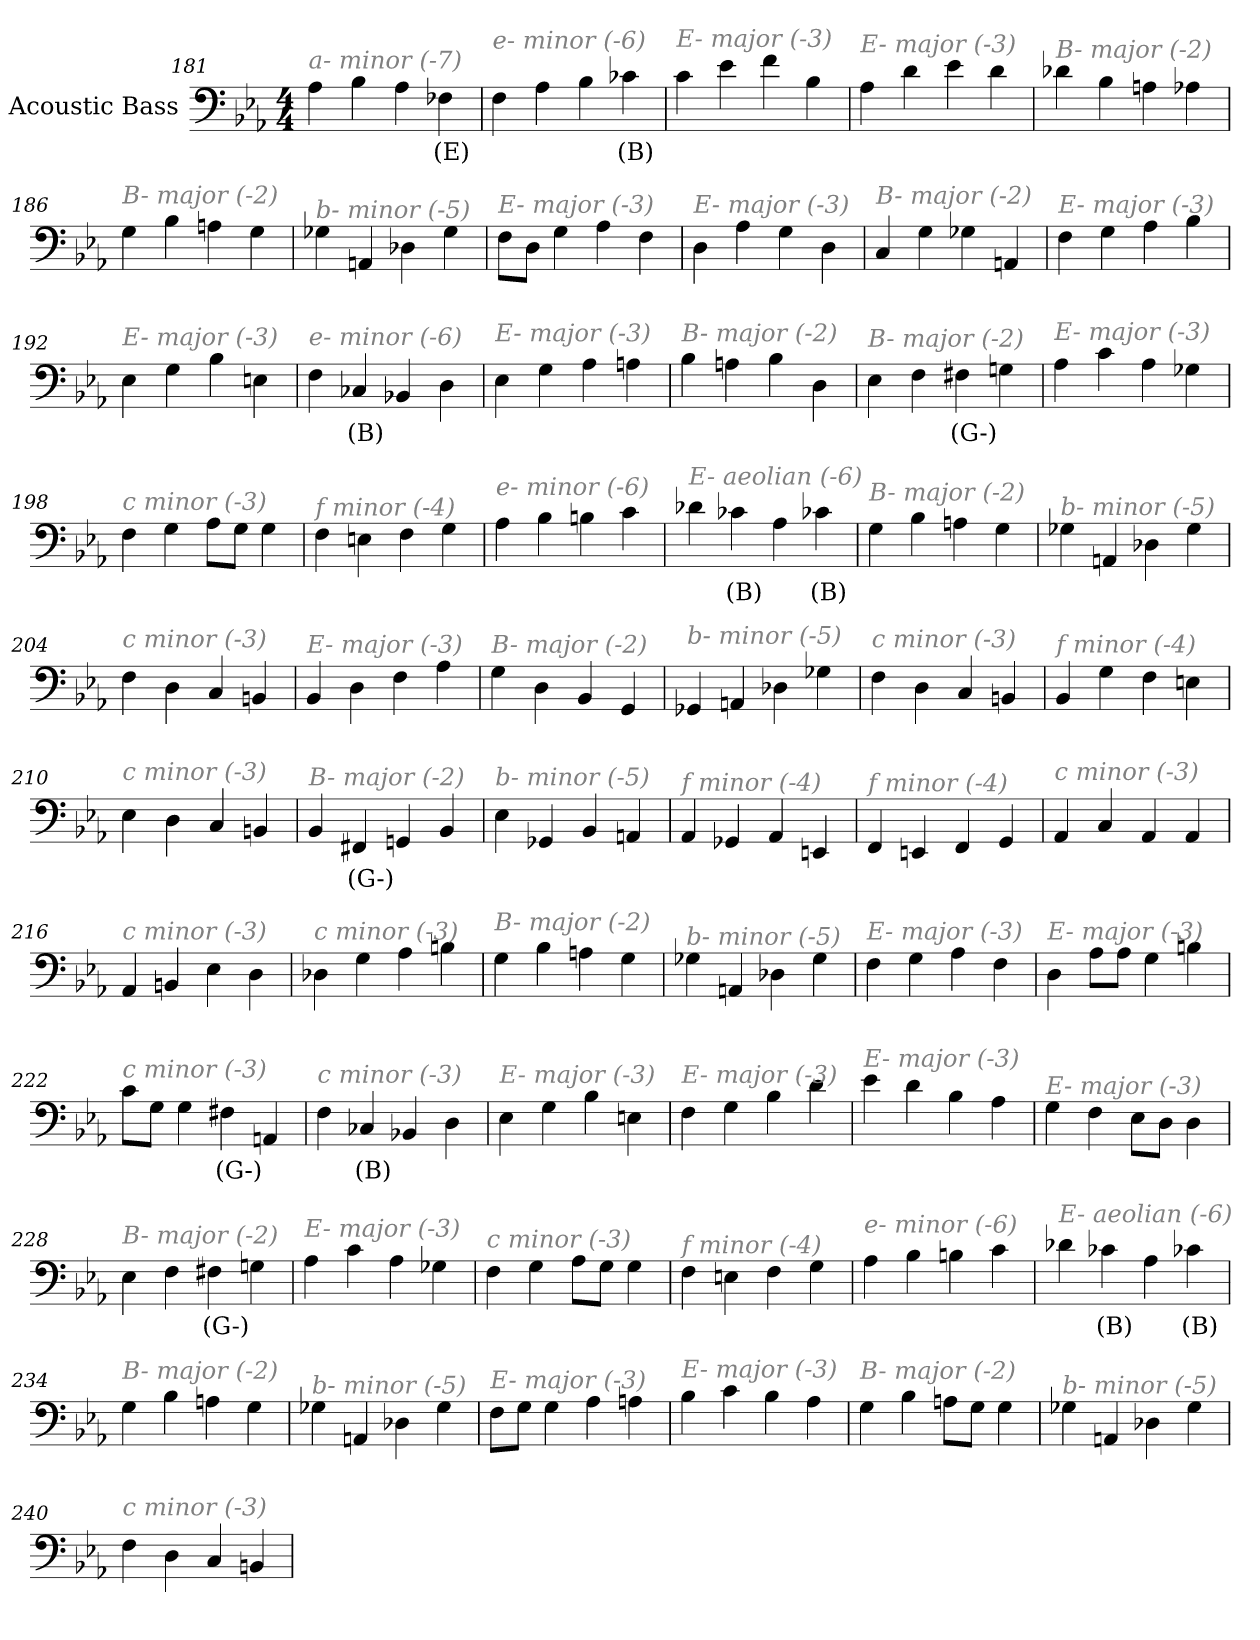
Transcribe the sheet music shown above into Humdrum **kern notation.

**kern	**text
*part1	*part1
*staff1	*staff1
*I"Acoustic Bass	*
*clefF4	*
*ITrd7c12	*
*k[b-e-a-]	*
*E-:	*
*M4/4	*
=181	=181
!LO:TX:i:color=#808080:t=a- minor (-7)	!
4AA-	.
4BB-	.
4AA-	.
4FF-Xi	(E)
=182	=182
!LO:TX:i:color=#808080:t=e- minor (-6)	!
4FF	.
4AA-	.
4BB-	.
4C-Xi	(B)
=183	=183
!LO:TX:i:color=#808080:t=E- major (-3)	!
4C	.
4E-	.
4F	.
4BB-	.
=184	=184
!LO:TX:i:color=#808080:t=E- major (-3)	!
4AA-	.
4D	.
4E-	.
4D	.
=185	=185
!LO:TX:i:color=#808080:t=B- major (-2)	!
4D-X	.
4BB-	.
4AAn	.
4AA-X	.
=186	=186
!LO:TX:i:color=#808080:t=B- major (-2)	!
4GG	.
4BB-	.
4AAn	.
4GG	.
=187	=187
!LO:TX:i:color=#808080:t=b- minor (-5)	!
4GG-X	.
4AAAn	.
4DD-X	.
4GG-	.
=188	=188
!LO:TX:i:color=#808080:t=E- major (-3)	!
8FFL	.
8DDJ	.
4GG	.
4AA-	.
4FF	.
=189	=189
!LO:TX:i:color=#808080:t=E- major (-3)	!
4DD	.
4AA-	.
4GG	.
4DD	.
=190	=190
!LO:TX:i:color=#808080:t=B- major (-2)	!
4CC	.
4GG	.
4GG-X	.
4AAAn	.
=191	=191
!LO:TX:i:color=#808080:t=E- major (-3)	!
4FF	.
4GG	.
4AA-	.
4BB-	.
=192	=192
!LO:TX:i:color=#808080:t=E- major (-3)	!
4EE-	.
4GG	.
4BB-	.
4EEn	.
=193	=193
!LO:TX:i:color=#808080:t=e- minor (-6)	!
4FF	.
4CC-Xi	(B)
4BBB-X	.
4DD	.
=194	=194
!LO:TX:i:color=#808080:t=E- major (-3)	!
4EE-	.
4GG	.
4AA-	.
4AAn	.
=195	=195
!LO:TX:i:color=#808080:t=B- major (-2)	!
4BB-	.
4AAn	.
4BB-	.
4DD	.
=196	=196
!LO:TX:i:color=#808080:t=B- major (-2)	!
4EE-	.
4FF	.
4FF#Xi	(G-)
4GGn	.
=197	=197
!LO:TX:i:color=#808080:t=E- major (-3)	!
4AA-	.
4C	.
4AA-	.
4GG-X	.
=198	=198
!LO:TX:i:color=#808080:t=c minor (-3)	!
4FF	.
4GG	.
8AA-L	.
8GGJ	.
4GG	.
=199	=199
!LO:TX:i:color=#808080:t=f minor (-4)	!
4FF	.
4EEn	.
4FF	.
4GG	.
=200	=200
!LO:TX:i:color=#808080:t=e- minor (-6)	!
4AA-	.
4BB-	.
4BBn	.
4C	.
=201	=201
!LO:TX:i:color=#808080:t=E- aeolian (-6)	!
4D-X	.
4C-Xi	(B)
4AA-	.
4C-Xi	(B)
=202	=202
!LO:TX:i:color=#808080:t=B- major (-2)	!
4GG	.
4BB-	.
4AAn	.
4GG	.
=203	=203
!LO:TX:i:color=#808080:t=b- minor (-5)	!
4GG-X	.
4AAAn	.
4DD-X	.
4GG-	.
=204	=204
!LO:TX:i:color=#808080:t=c minor (-3)	!
4FF	.
4DD	.
4CC	.
4BBBn	.
=205	=205
!LO:TX:i:color=#808080:t=E- major (-3)	!
4BBB-	.
4DD	.
4FF	.
4AA-	.
=206	=206
!LO:TX:i:color=#808080:t=B- major (-2)	!
4GG	.
4DD	.
4BBB-	.
4GGG	.
=207	=207
!LO:TX:i:color=#808080:t=b- minor (-5)	!
4GGG-X	.
4AAAn	.
4DD-X	.
4GG-X	.
=208	=208
!LO:TX:i:color=#808080:t=c minor (-3)	!
4FF	.
4DD	.
4CC	.
4BBBn	.
=209	=209
!LO:TX:i:color=#808080:t=f minor (-4)	!
4BBB-	.
4GG	.
4FF	.
4EEn	.
=210	=210
!LO:TX:i:color=#808080:t=c minor (-3)	!
4EE-	.
4DD	.
4CC	.
4BBBn	.
=211	=211
!LO:TX:i:color=#808080:t=B- major (-2)	!
4BBB-	.
4FFF#Xi	(G-)
4GGGn	.
4BBB-	.
=212	=212
!LO:TX:i:color=#808080:t=b- minor (-5)	!
4EE-	.
4GGG-X	.
4BBB-	.
4AAAn	.
=213	=213
!LO:TX:i:color=#808080:t=f minor (-4)	!
4AAA-	.
4GGG-X	.
4AAA-	.
4EEEn	.
=214	=214
!LO:TX:i:color=#808080:t=f minor (-4)	!
4FFF	.
4EEEn	.
4FFF	.
4GGG	.
=215	=215
!LO:TX:i:color=#808080:t=c minor (-3)	!
4AAA-	.
4CC	.
4AAA-	.
4AAA-	.
=216	=216
!LO:TX:i:color=#808080:t=c minor (-3)	!
4AAA-	.
4BBBn	.
4EE-	.
4DD	.
=217	=217
!LO:TX:i:color=#808080:t=c minor (-3)	!
4DD-X	.
4GG	.
4AA-	.
4BBn	.
=218	=218
!LO:TX:i:color=#808080:t=B- major (-2)	!
4GG	.
4BB-	.
4AAn	.
4GG	.
=219	=219
!LO:TX:i:color=#808080:t=b- minor (-5)	!
4GG-X	.
4AAAn	.
4DD-X	.
4GG-	.
=220	=220
!LO:TX:i:color=#808080:t=E- major (-3)	!
4FF	.
4GG	.
4AA-	.
4FF	.
=221	=221
!LO:TX:i:color=#808080:t=E- major (-3)	!
4DD	.
8AA-L	.
8AA-J	.
4GG	.
4BBn	.
=222	=222
!LO:TX:i:color=#808080:t=c minor (-3)	!
8CL	.
8GGJ	.
4GG	.
4FF#Xi	(G-)
4AAAn	.
=223	=223
!LO:TX:i:color=#808080:t=c minor (-3)	!
4FF	.
4CC-Xi	(B)
4BBB-X	.
4DD	.
=224	=224
!LO:TX:i:color=#808080:t=E- major (-3)	!
4EE-	.
4GG	.
4BB-	.
4EEn	.
=225	=225
!LO:TX:i:color=#808080:t=E- major (-3)	!
4FF	.
4GG	.
4BB-	.
4D	.
=226	=226
!LO:TX:i:color=#808080:t=E- major (-3)	!
4E-	.
4D	.
4BB-	.
4AA-	.
=227	=227
!LO:TX:i:color=#808080:t=E- major (-3)	!
4GG	.
4FF	.
8EE-L	.
8DDJ	.
4DD	.
=228	=228
!LO:TX:i:color=#808080:t=B- major (-2)	!
4EE-	.
4FF	.
4FF#Xi	(G-)
4GGn	.
=229	=229
!LO:TX:i:color=#808080:t=E- major (-3)	!
4AA-	.
4C	.
4AA-	.
4GG-X	.
=230	=230
!LO:TX:i:color=#808080:t=c minor (-3)	!
4FF	.
4GG	.
8AA-L	.
8GGJ	.
4GG	.
=231	=231
!LO:TX:i:color=#808080:t=f minor (-4)	!
4FF	.
4EEn	.
4FF	.
4GG	.
=232	=232
!LO:TX:i:color=#808080:t=e- minor (-6)	!
4AA-	.
4BB-	.
4BBn	.
4C	.
=233	=233
!LO:TX:i:color=#808080:t=E- aeolian (-6)	!
4D-X	.
4C-Xi	(B)
4AA-	.
4C-Xi	(B)
=234	=234
!LO:TX:i:color=#808080:t=B- major (-2)	!
4GG	.
4BB-	.
4AAn	.
4GG	.
=235	=235
!LO:TX:i:color=#808080:t=b- minor (-5)	!
4GG-X	.
4AAAn	.
4DD-X	.
4GG-	.
=236	=236
!LO:TX:i:color=#808080:t=E- major (-3)	!
8FFL	.
8GGJ	.
4GG	.
4AA-	.
4AAn	.
=237	=237
!LO:TX:i:color=#808080:t=E- major (-3)	!
4BB-	.
4C	.
4BB-	.
4AA-	.
=238	=238
!LO:TX:i:color=#808080:t=B- major (-2)	!
4GG	.
4BB-	.
8AAnL	.
8GGJ	.
4GG	.
=239	=239
!LO:TX:i:color=#808080:t=b- minor (-5)	!
4GG-X	.
4AAAn	.
4DD-X	.
4GG-	.
=240	=240
!LO:TX:i:color=#808080:t=c minor (-3)	!
4FF	.
4DD	.
4CC	.
4BBBn	.
=	=
*-	*-
